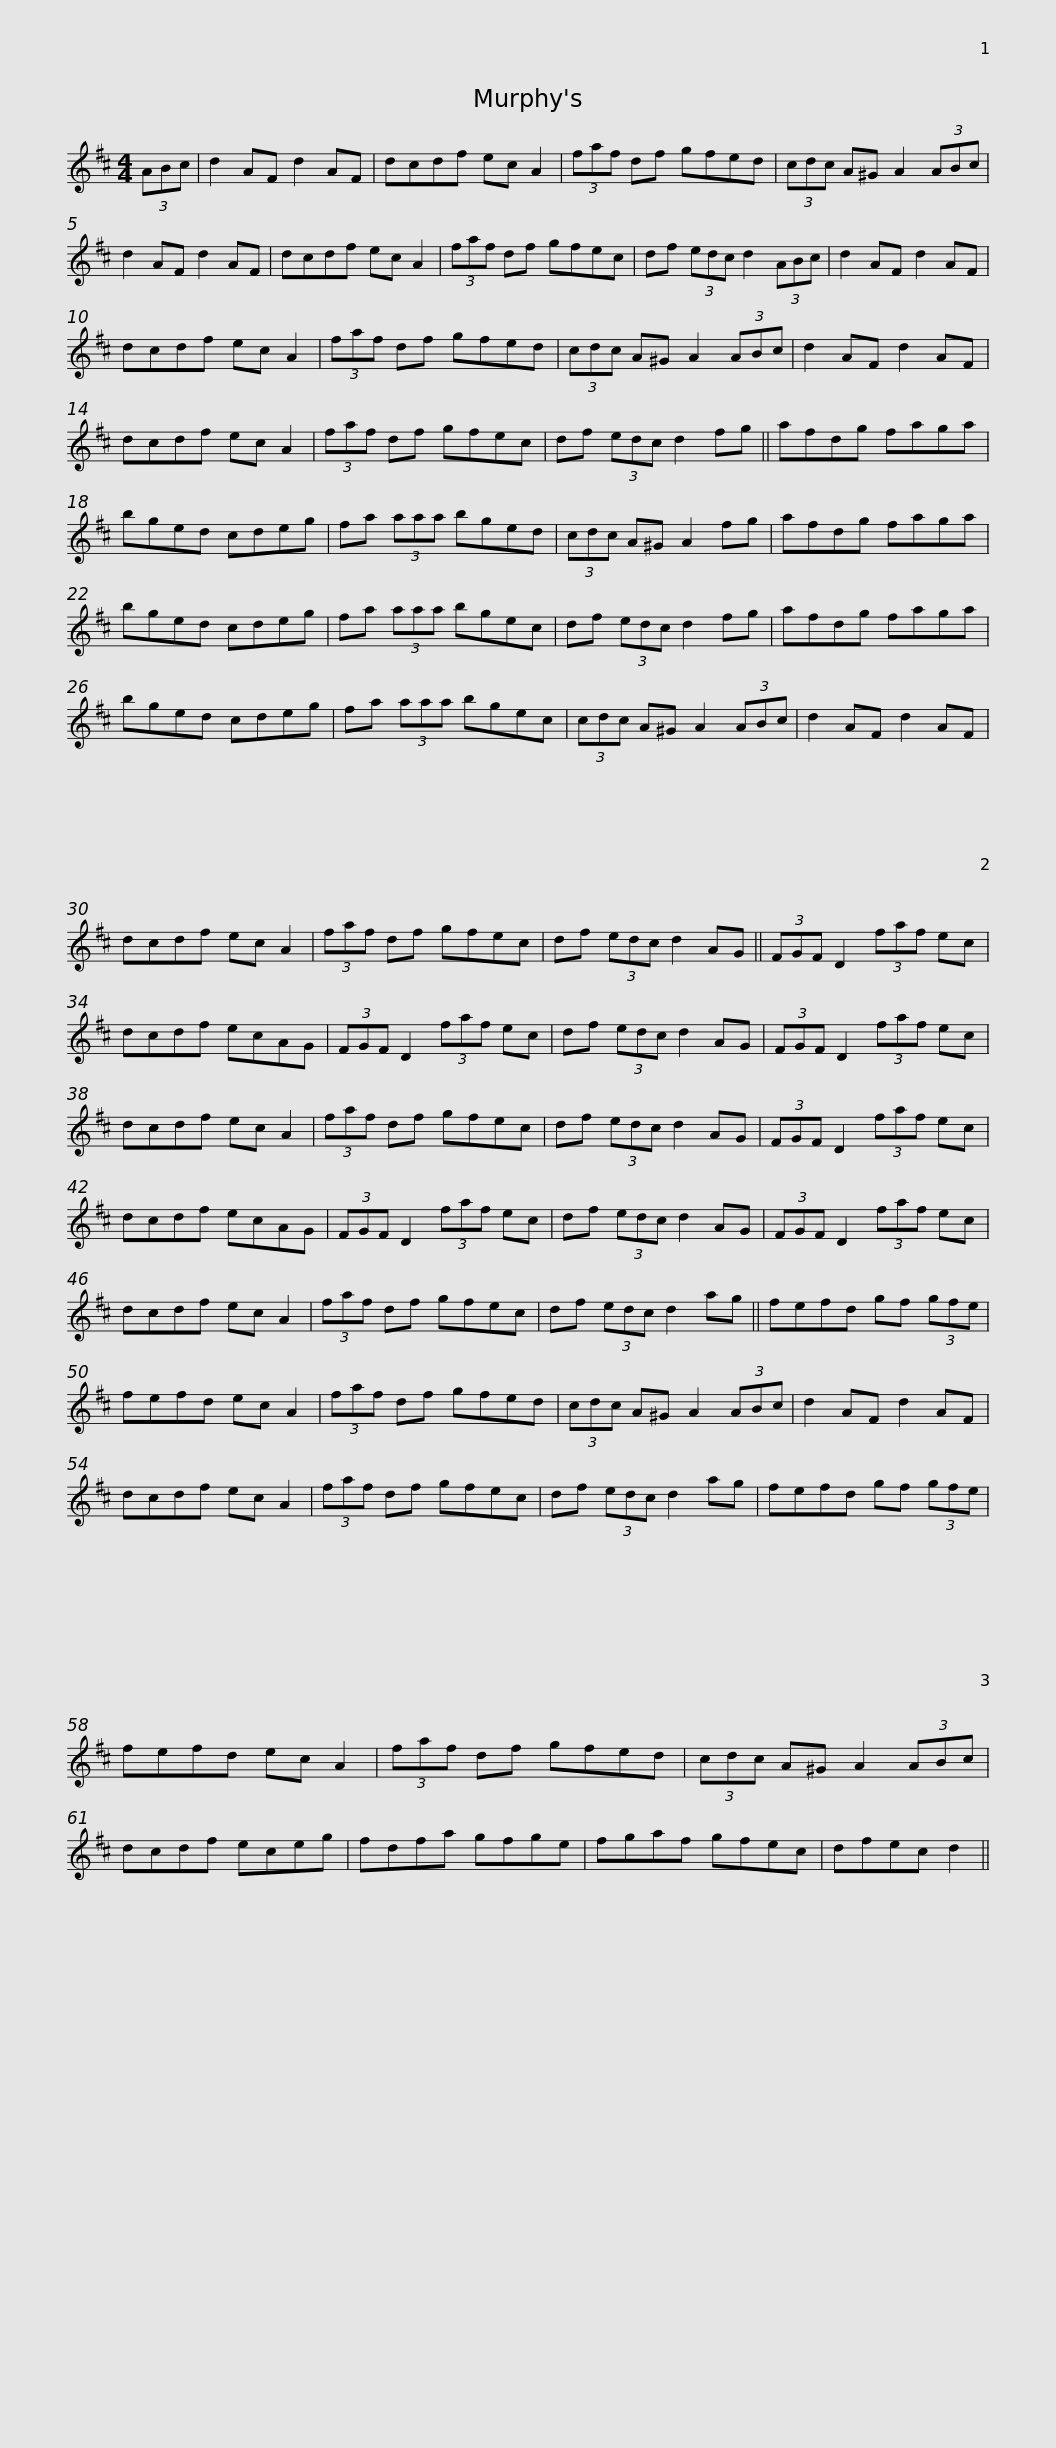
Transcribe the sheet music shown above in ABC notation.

X:1
L:1/8
M:4/4
I:linebreak $
K:D
V:1 treble
V:1
 (3ABc | d2 AF d2 AF | dcdf ec A2 | (3faf df gfed | (3cdc A^G A2 (3ABc | %5
 d2 AF d2 AF |$ dcdf ec A2 | (3faf df gfec | df (3edc d2 (3ABc | d2 AF d2 AF | %10
 dcdf ec A2 |$ (3faf df gfed | (3cdc A^G A2 (3ABc | d2 AF d2 AF | dcdf ec A2 | %15
 (3faf df gfec |$ df (3edc d2 fg || afdg faga | bged cdeg | fa (3aaa bged | %20
 (3cdc A^G A2 fg |$ afdg faga | bged cdeg | fa (3aaa bgec | df (3edc d2 fg | %25
 afdg faga |$ bged cdeg | fa (3aaa bgec | (3cdc A^G A2 (3ABc | d2 AF d2 AF | %30
 dcdf ec A2 |$ (3faf df gfec | df (3edc d2 AG || (3FGF D2 (3faf ec | dcdf ecAG | %35
 (3FGF D2 (3faf ec |$ df (3edc d2 AG | (3FGF D2 (3faf ec | dcdf ec A2 | (3faf df gfec | %40
 df (3edc d2 AG |$ (3FGF D2 (3faf ec | dcdf ecAG | (3FGF D2 (3faf ec | df (3edc d2 AG | %45
 (3FGF D2 (3faf ec |$ dcdf ec A2 | (3faf df gfec | df (3edc d2 ag || fefd gf (3gfe | %50
 fefd ec A2 |$ (3faf df gfed | (3cdc A^G A2 (3ABc | d2 AF d2 AF | dcdf ec A2 | %55
 (3faf df gfec |$ df (3edc d2 ag | fefd gf (3gfe | fefd ec A2 | (3faf df gfed | %60
 (3cdc A^G A2 (3ABc |$ dcdf eceg | fdfa gfge | fgaf gfec | dfec d2 || %65
